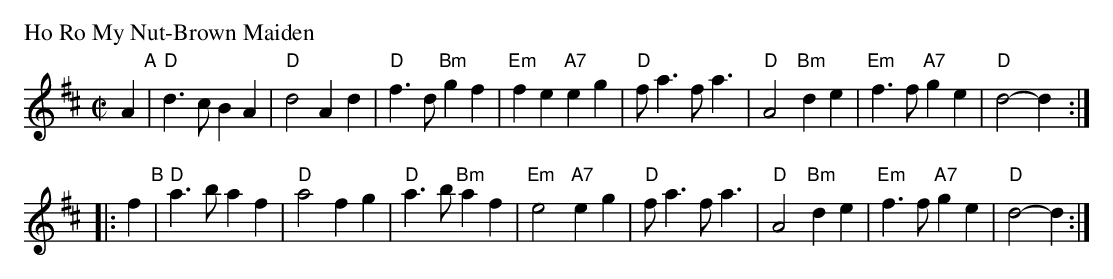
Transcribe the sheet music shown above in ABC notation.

X:1
P: Ho Ro My Nut-Brown Maiden
M: C|
L: 1/8
K: D
A2 "A"\
| "D"d3c B2A2 | "D"d4 A2d2 | "D"f3d "Bm"g2f2 | "Em"f2e2 "A7"e2g2 \
| "D"fa3 fa3 | "D"A4 "Bm"d2e2 | "Em"f3f "A7"g2e2 | "D"d4-d2 :|
|: f2 "B"\
| "D"a3b a2f2 | "D"a4 f2g2 | "D"a3b "Bm"a2f2 | "Em"e4 "A7"e2g2 \
| "D"fa3 fa3 | "D"A4 "Bm"d2e2 | "Em"f3f "A7"g2e2 | "D"d4-d2 :|
